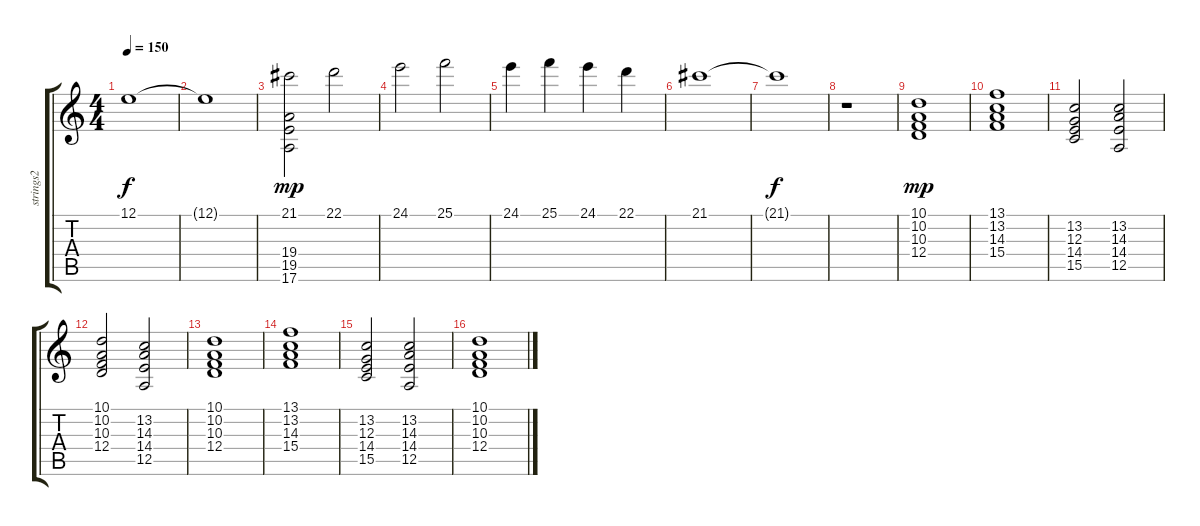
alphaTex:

\track ("strings2" "strings2") {instrument stringensemble1}
\staff {score tabs}
\tuning (E4 B3 G3 D3 A2 E2) {hide}
\ts (4 4)
\tempo 150
\clef g2
\ks c
12.1{t}.1{dy f} |
12.1{t}.1 |
(21.1 19.4 19.5 17.6).2{dy mp} 22.1.2 |
24.1.2 25.1.2 |
24.1.4 25.1.4 24.1.4 22.1.4 |
21.1.1 |
21.1{t}.1{dy f} |
r.1 |
(10.1 10.2 10.3 12.4).1{dy mp} |
(13.1 13.2 14.3 15.4).1 |
(13.2 12.3 14.4 15.5).2 (13.2 14.3 14.4 12.5).2 |
(10.1 10.2 10.3 12.4).2 (13.2 14.3 14.4 12.5).2 |
(10.1 10.2 10.3 12.4).1 |
(13.1 13.2 14.3 15.4).1 |
(13.2 12.3 14.4 15.5).2 (13.2 14.3 14.4 12.5).2 |
(10.1 10.2 10.3 12.4).1
